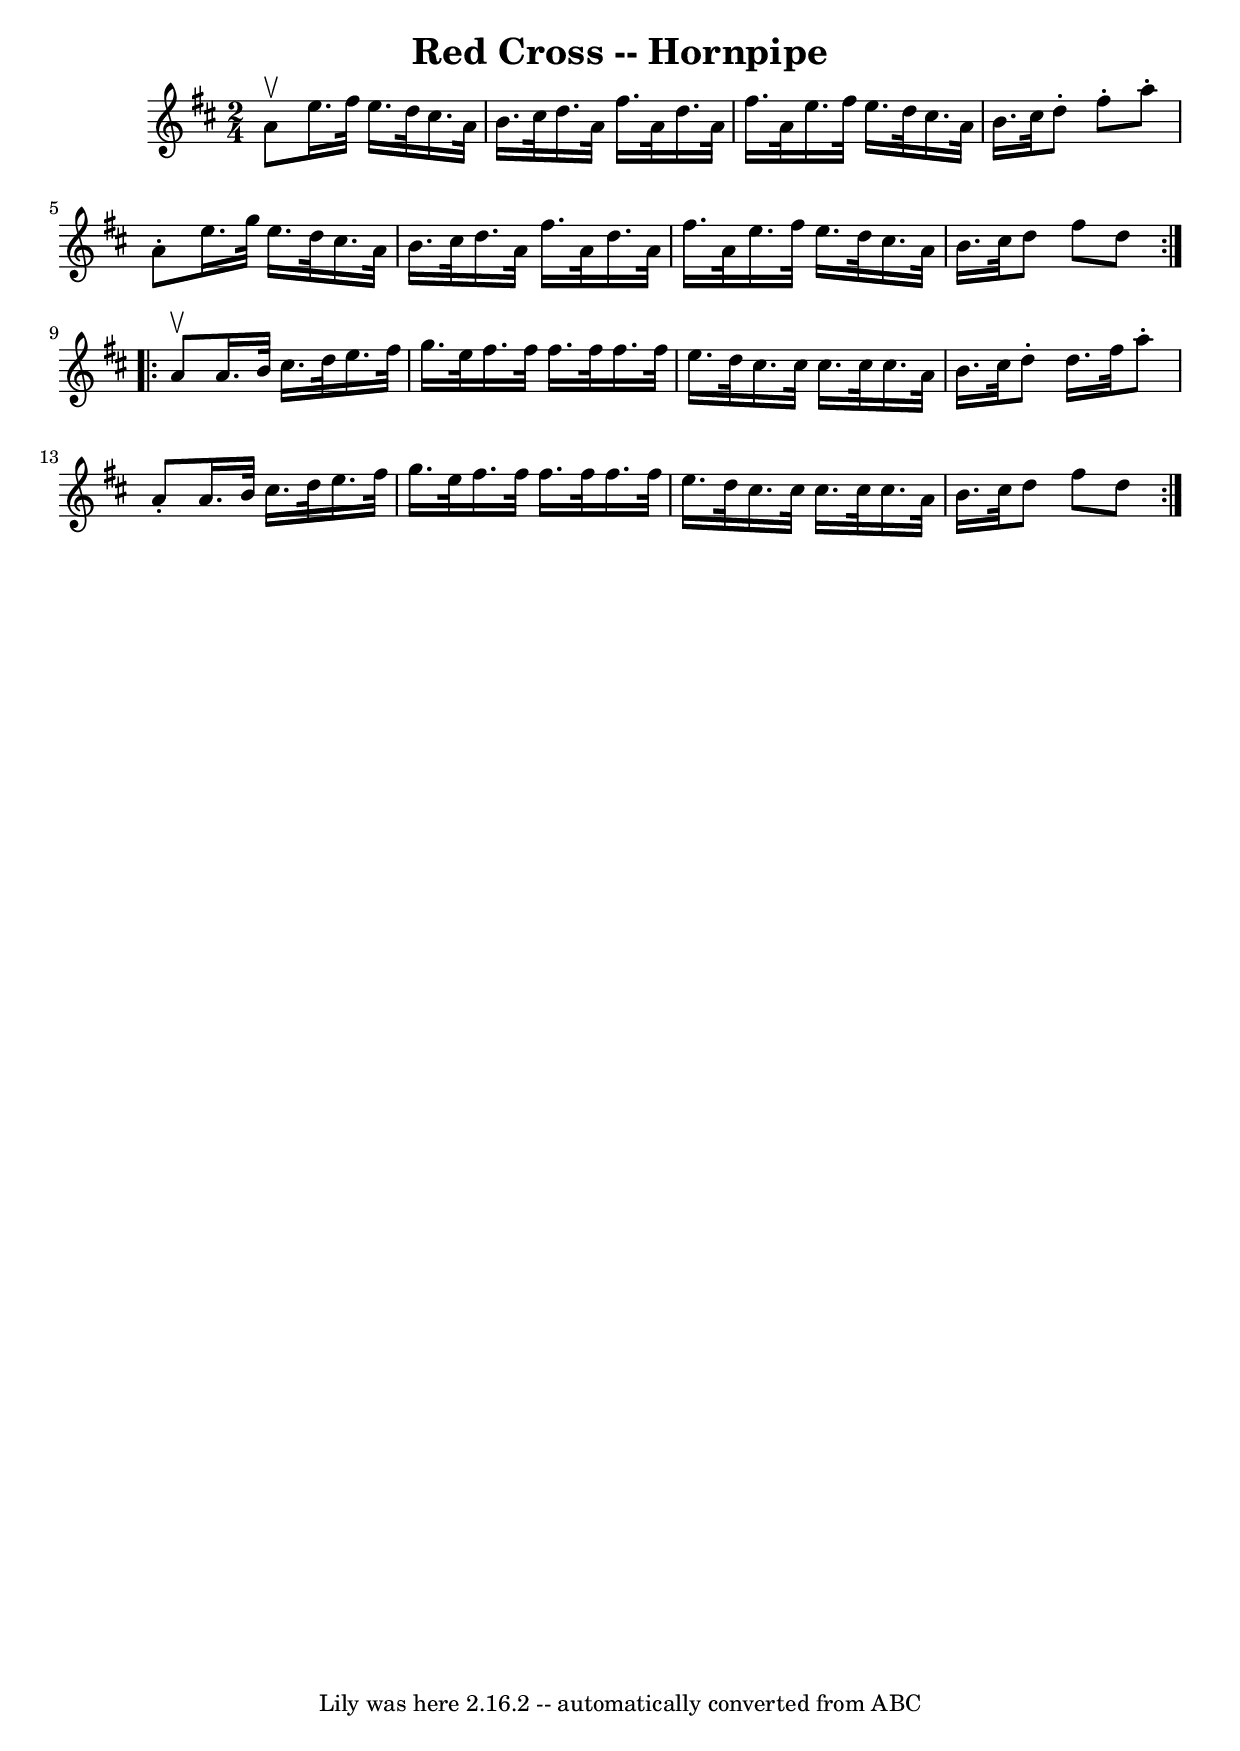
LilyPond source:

\version "2.16.2"
\include "Mammoth.ily"
\header {
  %% book = "Cole's 1000 Fiddle Tunes"
  crossRefNumber = "1"
  footnotes = ""
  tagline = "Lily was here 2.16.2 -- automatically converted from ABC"
  title = "Red Cross -- Hornpipe"

}
voicedefault =  {



  \repeat volta 2 {

    \time 2/4 
    \key d \major     a'8^\upbow  |
    e''16. fis''32 e''16.         d''32 cis''16. a'32 b'16. cis''32   |
    d''16. a'32         fis''16. a'32 d''16. a'32 fis''16. a'32   |
    e''16.         fis''32 e''16. d''32 cis''16. a'32 b'16. cis''32   |
         d''8-. fis''8-. a''8-. a'8-.  |
    e''16. g''32 e''16.        d''32 cis''16. a'32 b'16. cis''32   |
    d''16. a'32         fis''16. a'32 d''16. a'32 fis''16. a'32   |
    e''16.         fis''32 e''16. d''32 cis''16. a'32 b'16. cis''32   |
    
    d''8 fis''8 d''8  
  }     
  \repeat volta 2 {     a'8^\upbow  |
    a'16.       b'32 cis''16. d''32 e''16. fis''32 g''16. e''32   |
    
    fis''16. fis''32 fis''16. fis''32 fis''16. fis''32 e''16.         d''32   |
    cis''16. cis''32 cis''16. cis''32 cis''16.         a'32 b'16. cis''32   |
    d''8-. d''16. fis''32 a''8-.        a'8-.  |
    a'16. b'32 cis''16. d''32 e''16. fis''32         g''16. e''32   |
    fis''16. fis''32 fis''16. fis''32         fis''16. fis''32 e''16. d''32   |
    cis''16. cis''32         cis''16. cis''32 cis''16. a'32 b'16. cis''32   |
    d''8    
    fis''8 d''8  
  }   

}

\score{
  <<

    \context Staff="default"
    {
      \voicedefault 
      
    }

  >>
  \layout {
    
  }
  \midi {
  }

}
